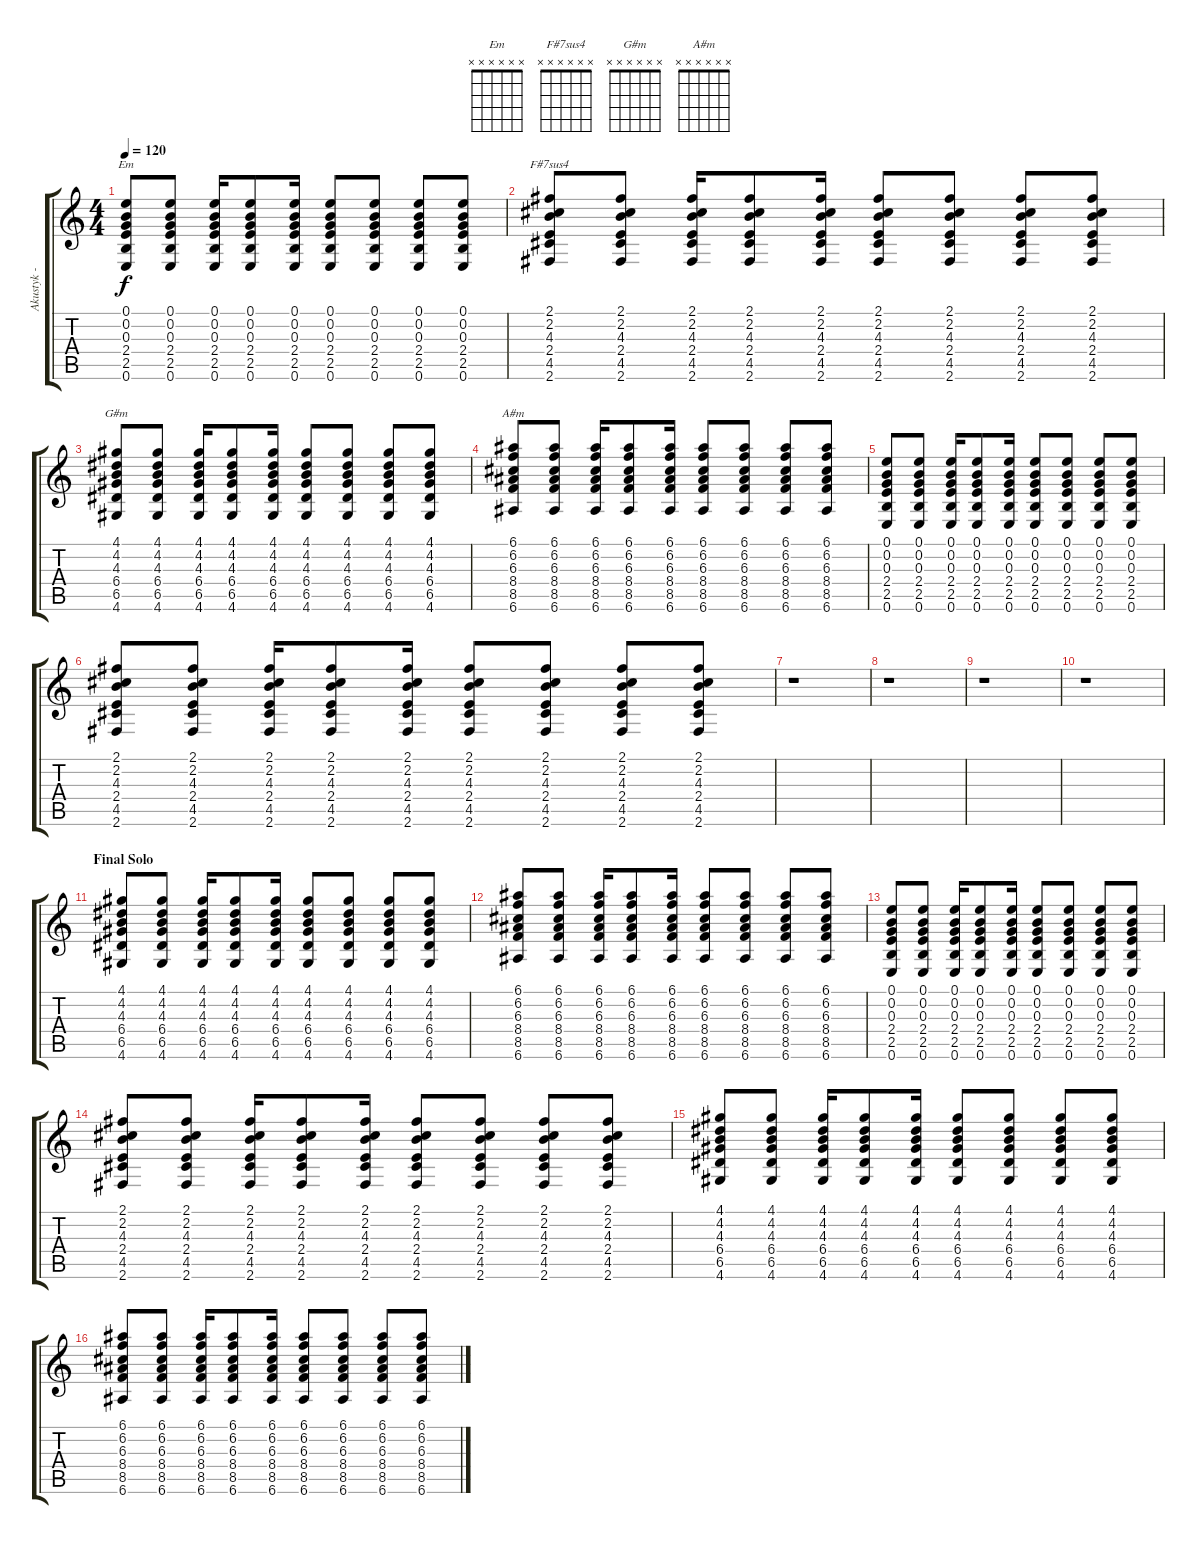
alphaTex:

\track ("Akustyk - Rythm (Rolamp)" "Akustyk - ") {instrument acousticguitarsteel}
\staff {score tabs}
\tuning (E4 B3 G3 D3 A2 E2) {hide}
\chord ("Em" x x x x x x) {firstfret 0}
\chord ("F#7sus4" x x x x x x) {firstfret 0}
\chord ("G#m" x x x x x x) {firstfret 0}
\chord ("A#m" x x x x x x) {firstfret 0}
\ts (4 4)
\tempo 120
\clef g2
\ks c
(0.1 0.2 0.3 2.4 2.5 0.6).8{ch "Em" dy f} (0.1 0.2 0.3 2.4 2.5 0.6).8 (0.1 0.2 0.3 2.4 2.5 0.6).16 (0.1 0.2 0.3 2.4 2.5 0.6).8 (0.1 0.2 0.3 2.4 2.5 0.6).16 (0.1 0.2 0.3 2.4 2.5 0.6).8 (0.1 0.2 0.3 2.4 2.5 0.6).8 (0.1 0.2 0.3 2.4 2.5 0.6).8 (0.1 0.2 0.3 2.4 2.5 0.6).8 |
(2.1 2.2 4.3 2.4 4.5 2.6).8{ch "F#7sus4"} (2.1 2.2 4.3 2.4 4.5 2.6).8 (2.1 2.2 4.3 2.4 4.5 2.6).16 (2.1 2.2 4.3 2.4 4.5 2.6).8 (2.1 2.2 4.3 2.4 4.5 2.6).16 (2.1 2.2 4.3 2.4 4.5 2.6).8 (2.1 2.2 4.3 2.4 4.5 2.6).8 (2.1 2.2 4.3 2.4 4.5 2.6).8 (2.1 2.2 4.3 2.4 4.5 2.6).8 |
(4.1 4.2 4.3 6.4 6.5 4.6).8{ch "G#m"} (4.1 4.2 4.3 6.4 6.5 4.6).8 (4.1 4.2 4.3 6.4 6.5 4.6).16 (4.1 4.2 4.3 6.4 6.5 4.6).8 (4.1 4.2 4.3 6.4 6.5 4.6).16 (4.1 4.2 4.3 6.4 6.5 4.6).8 (4.1 4.2 4.3 6.4 6.5 4.6).8 (4.1 4.2 4.3 6.4 6.5 4.6).8 (4.1 4.2 4.3 6.4 6.5 4.6).8 |
(6.1 6.2 6.3 8.4 8.5 6.6).8{ch "A#m"} (6.1 6.2 6.3 8.4 8.5 6.6).8 (6.1 6.2 6.3 8.4 8.5 6.6).16 (6.1 6.2 6.3 8.4 8.5 6.6).8 (6.1 6.2 6.3 8.4 8.5 6.6).16 (6.1 6.2 6.3 8.4 8.5 6.6).8 (6.1 6.2 6.3 8.4 8.5 6.6).8 (6.1 6.2 6.3 8.4 8.5 6.6).8 (6.1 6.2 6.3 8.4 8.5 6.6).8 |
(0.1 0.2 0.3 2.4 2.5 0.6).8 (0.1 0.2 0.3 2.4 2.5 0.6).8 (0.1 0.2 0.3 2.4 2.5 0.6).16 (0.1 0.2 0.3 2.4 2.5 0.6).8 (0.1 0.2 0.3 2.4 2.5 0.6).16 (0.1 0.2 0.3 2.4 2.5 0.6).8 (0.1 0.2 0.3 2.4 2.5 0.6).8 (0.1 0.2 0.3 2.4 2.5 0.6).8 (0.1 0.2 0.3 2.4 2.5 0.6).8 |
(2.1 2.2 4.3 2.4 4.5 2.6).8 (2.1 2.2 4.3 2.4 4.5 2.6).8 (2.1 2.2 4.3 2.4 4.5 2.6).16 (2.1 2.2 4.3 2.4 4.5 2.6).8 (2.1 2.2 4.3 2.4 4.5 2.6).16 (2.1 2.2 4.3 2.4 4.5 2.6).8 (2.1 2.2 4.3 2.4 4.5 2.6).8 (2.1 2.2 4.3 2.4 4.5 2.6).8 (2.1 2.2 4.3 2.4 4.5 2.6).8 |
r.1 |
r.1 |
r.1 |
r.1 |
\section ("" "Final Solo")
(4.1 4.2 4.3 6.4 6.5 4.6).8 (4.1 4.2 4.3 6.4 6.5 4.6).8 (4.1 4.2 4.3 6.4 6.5 4.6).16 (4.1 4.2 4.3 6.4 6.5 4.6).8 (4.1 4.2 4.3 6.4 6.5 4.6).16 (4.1 4.2 4.3 6.4 6.5 4.6).8 (4.1 4.2 4.3 6.4 6.5 4.6).8 (4.1 4.2 4.3 6.4 6.5 4.6).8 (4.1 4.2 4.3 6.4 6.5 4.6).8 |
(6.1 6.2 6.3 8.4 8.5 6.6).8 (6.1 6.2 6.3 8.4 8.5 6.6).8 (6.1 6.2 6.3 8.4 8.5 6.6).16 (6.1 6.2 6.3 8.4 8.5 6.6).8 (6.1 6.2 6.3 8.4 8.5 6.6).16 (6.1 6.2 6.3 8.4 8.5 6.6).8 (6.1 6.2 6.3 8.4 8.5 6.6).8 (6.1 6.2 6.3 8.4 8.5 6.6).8 (6.1 6.2 6.3 8.4 8.5 6.6).8 |
(0.1 0.2 0.3 2.4 2.5 0.6).8 (0.1 0.2 0.3 2.4 2.5 0.6).8 (0.1 0.2 0.3 2.4 2.5 0.6).16 (0.1 0.2 0.3 2.4 2.5 0.6).8 (0.1 0.2 0.3 2.4 2.5 0.6).16 (0.1 0.2 0.3 2.4 2.5 0.6).8 (0.1 0.2 0.3 2.4 2.5 0.6).8 (0.1 0.2 0.3 2.4 2.5 0.6).8 (0.1 0.2 0.3 2.4 2.5 0.6).8 |
(2.1 2.2 4.3 2.4 4.5 2.6).8 (2.1 2.2 4.3 2.4 4.5 2.6).8 (2.1 2.2 4.3 2.4 4.5 2.6).16 (2.1 2.2 4.3 2.4 4.5 2.6).8 (2.1 2.2 4.3 2.4 4.5 2.6).16 (2.1 2.2 4.3 2.4 4.5 2.6).8 (2.1 2.2 4.3 2.4 4.5 2.6).8 (2.1 2.2 4.3 2.4 4.5 2.6).8 (2.1 2.2 4.3 2.4 4.5 2.6).8 |
(4.1 4.2 4.3 6.4 6.5 4.6).8 (4.1 4.2 4.3 6.4 6.5 4.6).8 (4.1 4.2 4.3 6.4 6.5 4.6).16 (4.1 4.2 4.3 6.4 6.5 4.6).8 (4.1 4.2 4.3 6.4 6.5 4.6).16 (4.1 4.2 4.3 6.4 6.5 4.6).8 (4.1 4.2 4.3 6.4 6.5 4.6).8 (4.1 4.2 4.3 6.4 6.5 4.6).8 (4.1 4.2 4.3 6.4 6.5 4.6).8 |
(6.1 6.2 6.3 8.4 8.5 6.6).8 (6.1 6.2 6.3 8.4 8.5 6.6).8 (6.1 6.2 6.3 8.4 8.5 6.6).16 (6.1 6.2 6.3 8.4 8.5 6.6).8 (6.1 6.2 6.3 8.4 8.5 6.6).16 (6.1 6.2 6.3 8.4 8.5 6.6).8 (6.1 6.2 6.3 8.4 8.5 6.6).8 (6.1 6.2 6.3 8.4 8.5 6.6).8 (6.1 6.2 6.3 8.4 8.5 6.6).8
